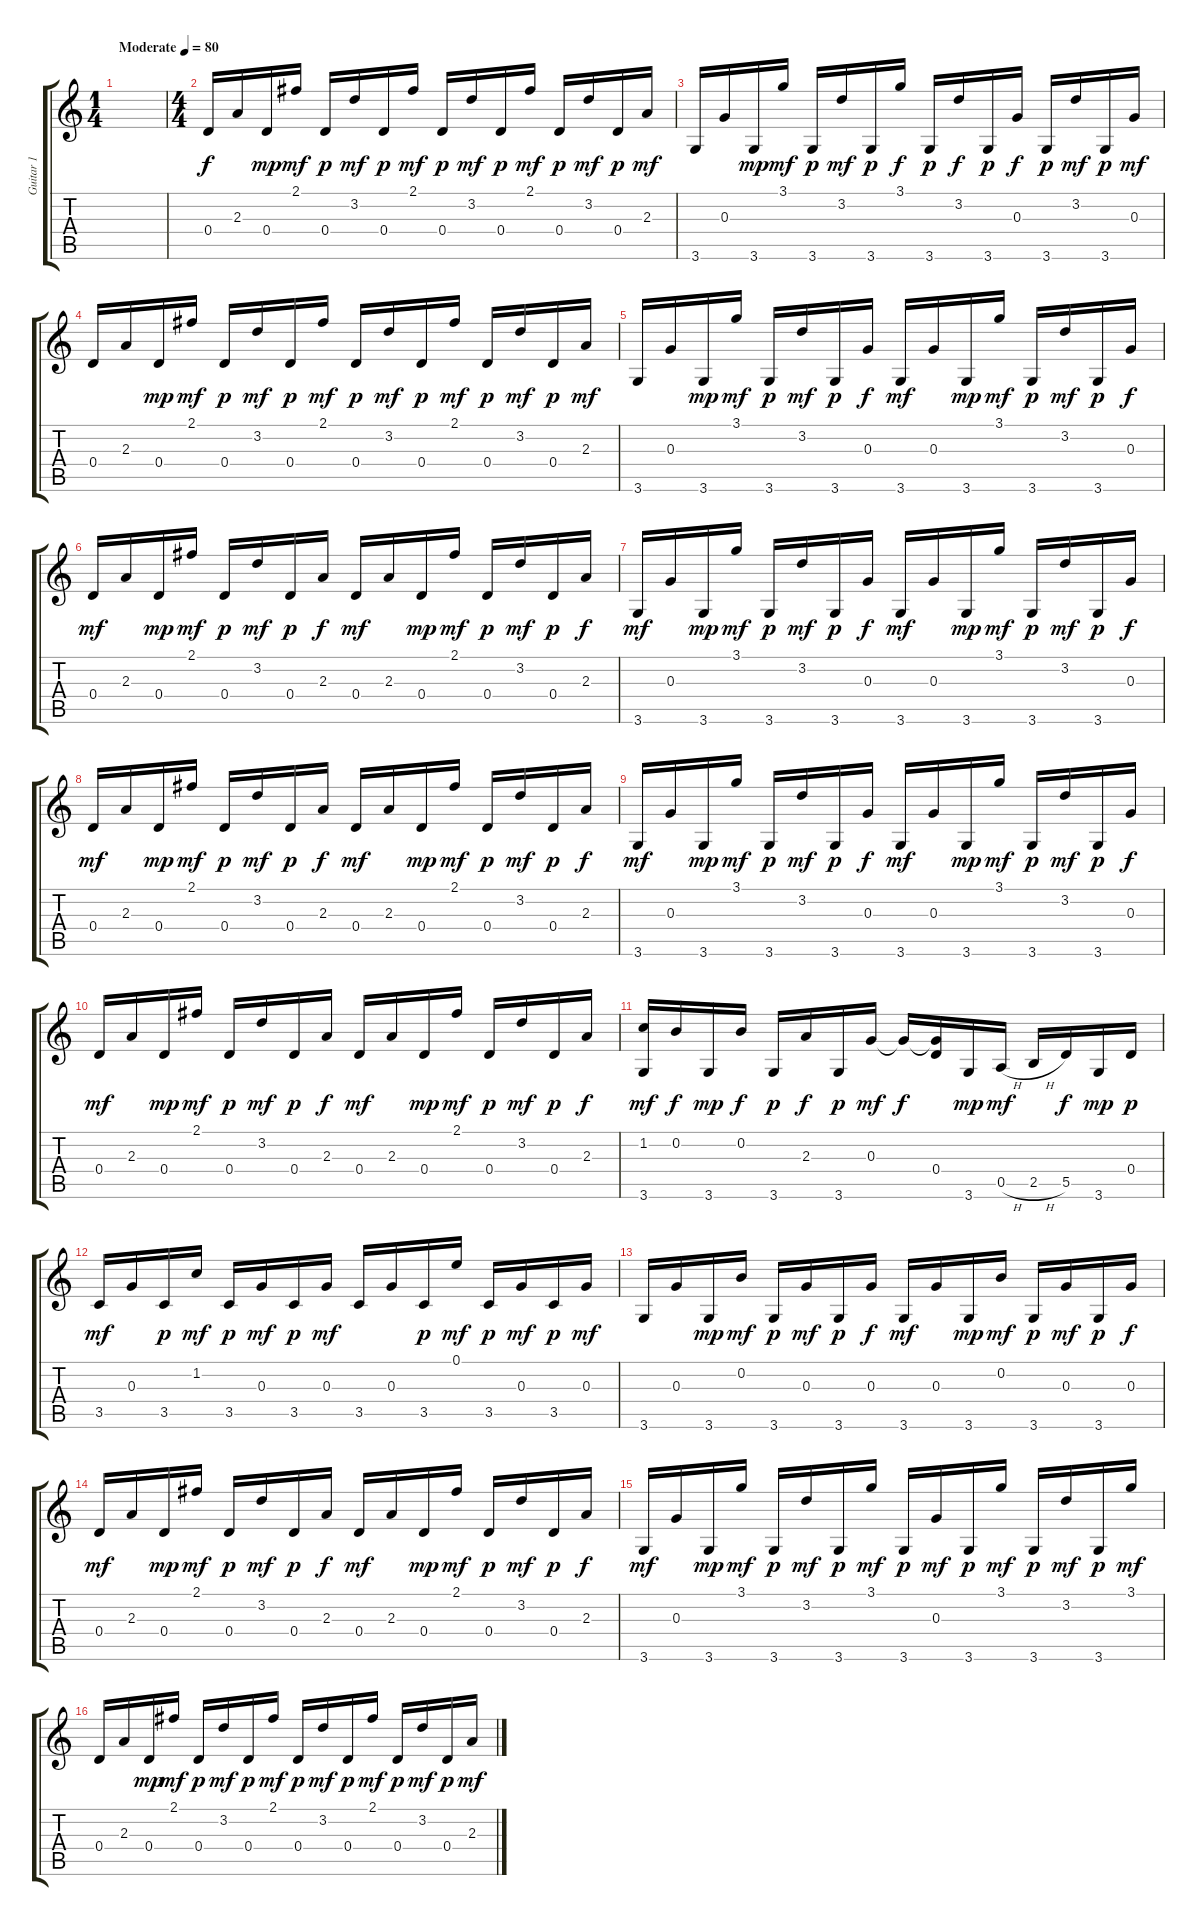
\track ("Guitar 1" "Guitar 1") {instrument acousticguitarsteel}
\staff {score tabs}
\tuning (E4 B3 G3 D3 A2 E2) {hide}
\ts (1 4)
\tempo (80 "Moderate")
\clef g2
\ks c
|
\ts (4 4)
0.4.16 2.3.16 0.4.16{dy mp} 2.1.16{dy mf} 0.4.16{dy p} 3.2.16{dy mf} 0.4.16{dy p} 2.1.16{dy mf} 0.4.16{dy p} 3.2.16{dy mf} 0.4.16{dy p} 2.1.16{dy mf} 0.4.16{dy p} 3.2.16{dy mf} 0.4.16{dy p} 2.3.16{dy mf} |
3.6.16 0.3.16 3.6.16{dy mp} 3.1.16{dy mf} 3.6.16{dy p} 3.2.16{dy mf} 3.6.16{dy p} 3.1.16{dy f} 3.6.16{dy p} 3.2.16{dy f} 3.6.16{dy p} 0.3.16{dy f} 3.6.16{dy p} 3.2.16{dy mf} 3.6.16{dy p} 0.3.16{dy mf} |
0.4.16 2.3.16 0.4.16{dy mp} 2.1.16{dy mf} 0.4.16{dy p} 3.2.16{dy mf} 0.4.16{dy p} 2.1.16{dy mf} 0.4.16{dy p} 3.2.16{dy mf} 0.4.16{dy p} 2.1.16{dy mf} 0.4.16{dy p} 3.2.16{dy mf} 0.4.16{dy p} 2.3.16{dy mf} |
3.6.16 0.3.16 3.6.16{dy mp} 3.1.16{dy mf} 3.6.16{dy p} 3.2.16{dy mf} 3.6.16{dy p} 0.3.16{dy f} 3.6.16{dy mf} 0.3.16 3.6.16{dy mp} 3.1.16{dy mf} 3.6.16{dy p} 3.2.16{dy mf} 3.6.16{dy p} 0.3.16{dy f} |
0.4.16{dy mf} 2.3.16 0.4.16{dy mp} 2.1.16{dy mf} 0.4.16{dy p} 3.2.16{dy mf} 0.4.16{dy p} 2.3.16{dy f} 0.4.16{dy mf} 2.3.16 0.4.16{dy mp} 2.1.16{dy mf} 0.4.16{dy p} 3.2.16{dy mf} 0.4.16{dy p} 2.3.16{dy f} |
3.6.16{dy mf} 0.3.16 3.6.16{dy mp} 3.1.16{dy mf} 3.6.16{dy p} 3.2.16{dy mf} 3.6.16{dy p} 0.3.16{dy f} 3.6.16{dy mf} 0.3.16 3.6.16{dy mp} 3.1.16{dy mf} 3.6.16{dy p} 3.2.16{dy mf} 3.6.16{dy p} 0.3.16{dy f} |
0.4.16{dy mf} 2.3.16 0.4.16{dy mp} 2.1.16{dy mf} 0.4.16{dy p} 3.2.16{dy mf} 0.4.16{dy p} 2.3.16{dy f} 0.4.16{dy mf} 2.3.16 0.4.16{dy mp} 2.1.16{dy mf} 0.4.16{dy p} 3.2.16{dy mf} 0.4.16{dy p} 2.3.16{dy f} |
3.6.16{dy mf} 0.3.16 3.6.16{dy mp} 3.1.16{dy mf} 3.6.16{dy p} 3.2.16{dy mf} 3.6.16{dy p} 0.3.16{dy f} 3.6.16{dy mf} 0.3.16 3.6.16{dy mp} 3.1.16{dy mf} 3.6.16{dy p} 3.2.16{dy mf} 3.6.16{dy p} 0.3.16{dy f} |
0.4.16{dy mf} 2.3.16 0.4.16{dy mp} 2.1.16{dy mf} 0.4.16{dy p} 3.2.16{dy mf} 0.4.16{dy p} 2.3.16{dy f} 0.4.16{dy mf} 2.3.16 0.4.16{dy mp} 2.1.16{dy mf} 0.4.16{dy p} 3.2.16{dy mf} 0.4.16{dy p} 2.3.16{dy f} |
(1.2 3.6).16{dy mf} 0.2.16{dy f} 3.6.16{dy mp} 0.2.16{dy f} 3.6.16{dy p} 2.3.16{dy f} 3.6.16{dy p} 0.3.16{dy mf} 0.3{t}.16{dy f} (0.3{t} 0.4).16 3.6.16{dy mp} 0.5{h}.16{dy mf} 2.5{h}.16 5.5.16{dy f} 3.6.16{dy mp} 0.4.16{dy p} |
3.5.16{dy mf} 0.3.16 3.5.16{dy p} 1.2.16{dy mf} 3.5.16{dy p} 0.3.16{dy mf} 3.5.16{dy p} 0.3.16{dy mf} 3.5.16 0.3.16 3.5.16{dy p} 0.1.16{dy mf} 3.5.16{dy p} 0.3.16{dy mf} 3.5.16{dy p} 0.3.16{dy mf} |
3.6.16 0.3.16 3.6.16{dy mp} 0.2.16{dy mf} 3.6.16{dy p} 0.3.16{dy mf} 3.6.16{dy p} 0.3.16{dy f} 3.6.16{dy mf} 0.3.16 3.6.16{dy mp} 0.2.16{dy mf} 3.6.16{dy p} 0.3.16{dy mf} 3.6.16{dy p} 0.3.16{dy f} |
0.4.16{dy mf} 2.3.16 0.4.16{dy mp} 2.1.16{dy mf} 0.4.16{dy p} 3.2.16{dy mf} 0.4.16{dy p} 2.3.16{dy f} 0.4.16{dy mf} 2.3.16 0.4.16{dy mp} 2.1.16{dy mf} 0.4.16{dy p} 3.2.16{dy mf} 0.4.16{dy p} 2.3.16{dy f} |
3.6.16{dy mf} 0.3.16 3.6.16{dy mp} 3.1.16{dy mf} 3.6.16{dy p} 3.2.16{dy mf} 3.6.16{dy p} 3.1.16{dy mf} 3.6.16{dy p} 0.3.16{dy mf} 3.6.16{dy p} 3.1.16{dy mf} 3.6.16{dy p} 3.2.16{dy mf} 3.6.16{dy p} 3.1.16{dy mf} |
0.4.16 2.3.16 0.4.16{dy mp} 2.1.16{dy mf} 0.4.16{dy p} 3.2.16{dy mf} 0.4.16{dy p} 2.1.16{dy mf} 0.4.16{dy p} 3.2.16{dy mf} 0.4.16{dy p} 2.1.16{dy mf} 0.4.16{dy p} 3.2.16{dy mf} 0.4.16{dy p} 2.3.16{dy mf}
